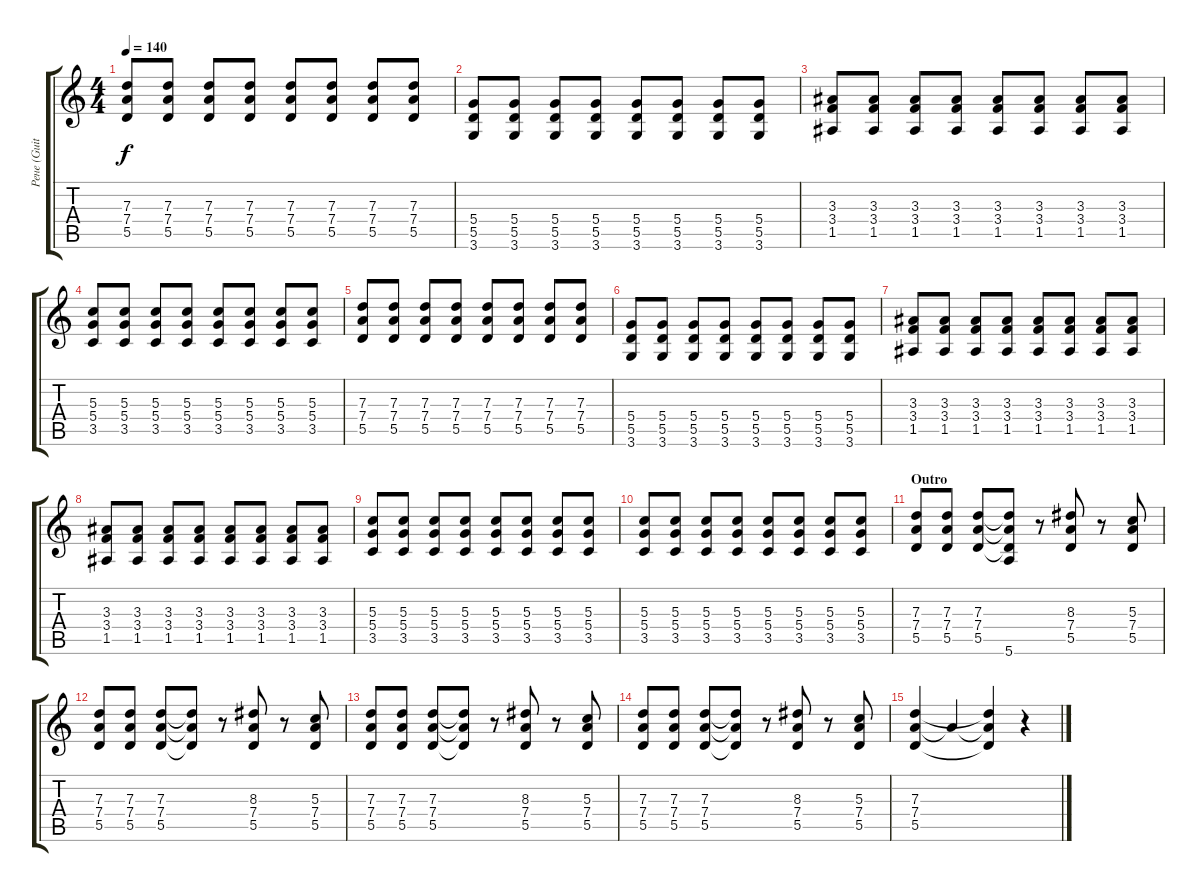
\track ("Рене (Guitar 2)" "Рене (Guit") {instrument acousticguitarsteel}
\staff {score tabs}
\tuning (E4 B3 G3 D3 A2 E2) {hide}
\ts (4 4)
\tempo 140
\clef g2
\ks c
(7.3 7.4 5.5).8{dy f instrument distortionguitar} (7.3 7.4 5.5).8 (7.3 7.4 5.5).8 (7.3 7.4 5.5).8 (7.3 7.4 5.5).8 (7.3 7.4 5.5).8 (7.3 7.4 5.5).8 (7.3 7.4 5.5).8 |
(5.4 5.5 3.6).8 (5.4 5.5 3.6).8 (5.4 5.5 3.6).8 (5.4 5.5 3.6).8 (5.4 5.5 3.6).8 (5.4 5.5 3.6).8 (5.4 5.5 3.6).8 (5.4 5.5 3.6).8 |
(3.3 3.4 1.5).8 (3.3 3.4 1.5).8 (3.3 3.4 1.5).8 (3.3 3.4 1.5).8 (3.3 3.4 1.5).8 (3.3 3.4 1.5).8 (3.3 3.4 1.5).8 (3.3 3.4 1.5).8 |
(5.3 5.4 3.5).8 (5.3 5.4 3.5).8 (5.3 5.4 3.5).8 (5.3 5.4 3.5).8 (5.3 5.4 3.5).8 (5.3 5.4 3.5).8 (5.3 5.4 3.5).8 (5.3 5.4 3.5).8 |
(7.3 7.4 5.5).8{instrument distortionguitar} (7.3 7.4 5.5).8 (7.3 7.4 5.5).8 (7.3 7.4 5.5).8 (7.3 7.4 5.5).8 (7.3 7.4 5.5).8 (7.3 7.4 5.5).8 (7.3 7.4 5.5).8 |
(5.4 5.5 3.6).8 (5.4 5.5 3.6).8 (5.4 5.5 3.6).8 (5.4 5.5 3.6).8 (5.4 5.5 3.6).8 (5.4 5.5 3.6).8 (5.4 5.5 3.6).8 (5.4 5.5 3.6).8 |
(3.3 3.4 1.5).8 (3.3 3.4 1.5).8 (3.3 3.4 1.5).8 (3.3 3.4 1.5).8 (3.3 3.4 1.5).8 (3.3 3.4 1.5).8 (3.3 3.4 1.5).8 (3.3 3.4 1.5).8 |
(3.3 3.4 1.5).8 (3.3 3.4 1.5).8 (3.3 3.4 1.5).8 (3.3 3.4 1.5).8 (3.3 3.4 1.5).8 (3.3 3.4 1.5).8 (3.3 3.4 1.5).8 (3.3 3.4 1.5).8 |
(5.3 5.4 3.5).8 (5.3 5.4 3.5).8 (5.3 5.4 3.5).8 (5.3 5.4 3.5).8 (5.3 5.4 3.5).8 (5.3 5.4 3.5).8 (5.3 5.4 3.5).8 (5.3 5.4 3.5).8 |
(5.3 5.4 3.5).8 (5.3 5.4 3.5).8 (5.3 5.4 3.5).8 (5.3 5.4 3.5).8 (5.3 5.4 3.5).8 (5.3 5.4 3.5).8 (5.3 5.4 3.5).8 (5.3 5.4 3.5).8 |
\section ("" "Outro")
(7.3 7.4 5.5).8{volume 16} (7.3 7.4 5.5).8 (7.3 7.4 5.5).8 (7.3{t} 7.4{t} 5.5{t} 5.6).8 r.8 (8.3 7.4 5.5).8 r.8 (5.3 7.4 5.5).8 |
(7.3 7.4 5.5).8 (7.3 7.4 5.5).8 (7.3 7.4 5.5).8 (7.3{t} 7.4{t} 5.5{t}).8 r.8 (8.3 7.4 5.5).8 r.8 (5.3 7.4 5.5).8 |
(7.3 7.4 5.5).8{volume 16} (7.3 7.4 5.5).8 (7.3 7.4 5.5).8 (7.3{t} 7.4{t} 5.5{t}).8 r.8 (8.3 7.4 5.5).8 r.8 (5.3 7.4 5.5).8 |
(7.3 7.4 5.5).8 (7.3 7.4 5.5).8 (7.3 7.4 5.5).8 (7.3{t} 7.4{t} 5.5{t}).8 r.8 (8.3 7.4 5.5).8 r.8 (5.3 7.4 5.5).8 |
(7.3 7.4 5.5).4 7.4{t}.4 (7.3{t} 7.4{t} 5.5{t}).4 r.4
